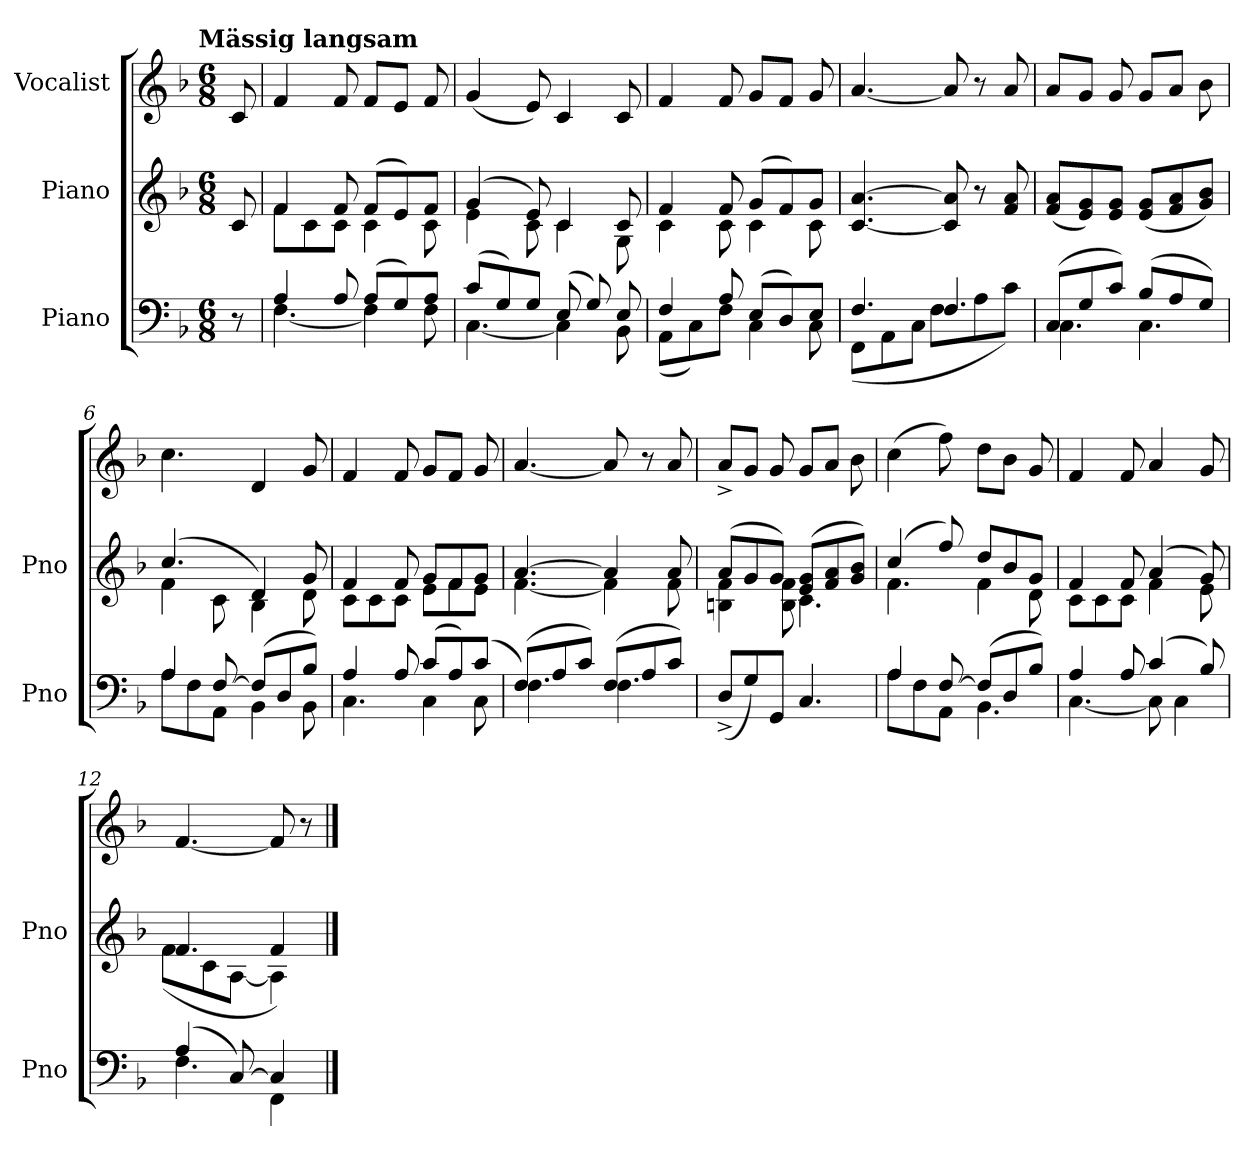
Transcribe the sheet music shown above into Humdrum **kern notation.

**kern	**kern	**kern
*part3	*part2	*part1
*staff3	*staff2	*staff1
*I"Piano	*I"Piano	*I"Vocalist
*I'Pno	*I'Pno	*
*clefF4	*clefG2	*clefG2
*k[b-]	*k[b-]	*k[b-]
*F:	*F:	*F:
!!LO:TX:omd:t=Mässig langsam
*M6/8	*M6/8	*M6/8
*MM72	*MM72	*MM72
=	=	=
8r	8c	8c
=1	=1	=1
*^	*^	*
4A	[4.F	4f	8fL	4f
.	.	.	8c	.
8A	.	8f	8cJ	8f
(8AL	4F]	(8fL	4c	8fL
8G)	.	8e)	.	8eJ
8AJ	8F	8fJ	8c	8f
=2	=2	=2	=2	=2
(8cL	[4.C	(4g	4e	(4g
8G)	.	.	.	.
8GJ	.	8e)	8c	8e)
(8E	4C]	4c	4c	4c
8G)	.	.	.	.
8E	8BB-	8c	8G	8c
=3	=3	=3	=3	=3
4F	(8AAL	4f	4c	4f
.	8C)	.	.	.
8A	8FJ	8f	8c	8f
(8EL	4C	(8gL	4c	8gL
8D)	.	8f)	.	8fJ
8EJ	8C	8gJ	8c	8g
*	*	*v	*v	*
=4	=4	=4	=4
4.F	(8FFL	[4.c [4.a	[4.a
.	8AA	.	.
.	8CJ	.	.
4.F	8FL	8c] 8a]	8a]
.	8A	8r	8r
.	8cJ)	8f 8a	8a
=5	=5	=5	=5
(8CL	4.C	(8f 8aL	8aL
8G	.	8e 8g)	8gJ
8cJ)	.	8e 8gJ	8g
(8B-L	4.C	(8e 8gL	8gL
8A	.	8f 8a	8aJ
8GJ)	.	8g 8b-J)	8b-
=6	=6	=6	=6
*	*	*^	*
4A	8AL	(4.cc	4f	4.cc
.	8F	.	.	.
[8F	8AAJ	.	8c	.
(8FL]	4BB-	4d)	4B-	4d
8D	.	.	.	.
8B-J)	8BB-	8g	8d	8g
=7	=7	=7	=7	=7
4A	4.C	4f	8cL	4f
.	.	.	8c	.
8A	.	8f	8cJ	8f
(8cL	4C	8gL	8eL	8gL
8A)	.	8f	8f	8fJ
(8cJ	8C	8gJ	8eJ	8g
=8	=8	=8	=8	=8
(8FL)	4.F	[4.a	[4.f	[4.a
8A	.	.	.	.
8cJ)	.	.	.	.
(8FL	4.F	4a]	4f]	8a]
8A	.	.	.	8r
8cJ)	.	8a	8f	8a
*v	*v	*	*	*
=9	=9	=9	=9
(8D^L	(8aL	4Bn 4f	8a^L
8G)	8g	.	8gJ
8GGJ	8gJ)	8B 8f	8g
4.C	(8e 8gL	4.c	8gL
.	8f 8a	.	8aJ
.	8g 8b-J)	.	8b-
=10	=10	=10	=10
*^	*	*	*
4A	8AL	(4cc	4.f	(4cc
.	8F	.	.	.
[8F	8AAJ	8ff)	.	8ff)
(8FL]	4.BB-	8ddL	4f	8ddL
8D	.	8b-	.	8b-J
8B-J)	.	8gJ	8d	8g
=11	=11	=11	=11	=11
4A	[4.C	4f	8cL	4f
.	.	.	8c	.
8A	.	8f	8cJ	8f
(4c	8C]	(4a	4f	4a
.	4C	.	.	.
8B-)	.	8g)	8e	8g
=12	=12	=12	=12	=12
(4A	4.F	4.f	(8fL	[4.f
.	.	.	8c	.
[8C)	.	.	[8AJ	.
4C]	4FF	4f)	4A]	8f]
.	.	.	.	8r
*v	*v	*	*	*
*	*v	*v	*
==	==	==
*-	*-	*-
